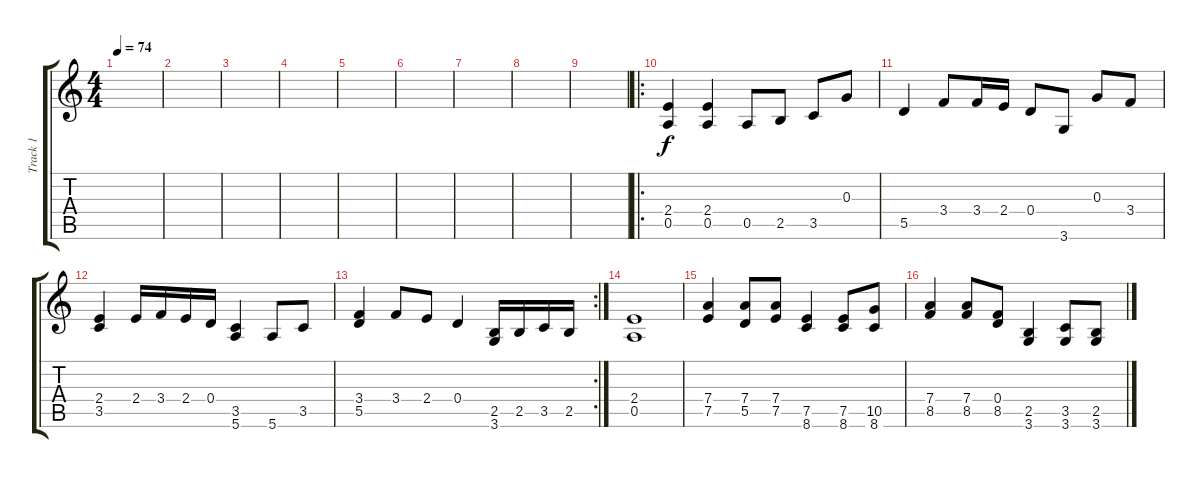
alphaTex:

\track ("Track 1" "Track 1") {instrument distortionguitar}
\staff {score tabs}
\tuning (E4 B3 G3 D3 A2 E2) {hide}
\ts (4 4)
\tempo 74
\clef g2
\ks c
|
|
|
|
|
|
|
|
|
\ro
(2.4 0.5).4 (2.4 0.5).4 0.5.8 2.5.8 3.5.8 0.3.8 |
5.5.4 3.4.8 3.4.16 2.4.16 0.4.8 3.6.8 0.3.8 3.4.8 |
(2.4 3.5).4 2.4.16 3.4.16 2.4.16 0.4.16 (3.5 5.6).4 5.6.8 3.5.8 |
\rc 2
(3.4 5.5).4 3.4.8 2.4.8 0.4.4 (2.5 3.6).16 2.5.16 3.5.16 2.5.16 |
(2.4 0.5).1 |
(7.4 7.5).4 (7.4 5.5).8 (7.4 7.5).8 (7.5 8.6).4 (7.5 8.6).8 (10.5 8.6).8 |
(7.4 8.5).4 (7.4 8.5).8 (0.4 8.5).8 (2.5 3.6).4 (3.5 3.6).8 (2.5 3.6).8
